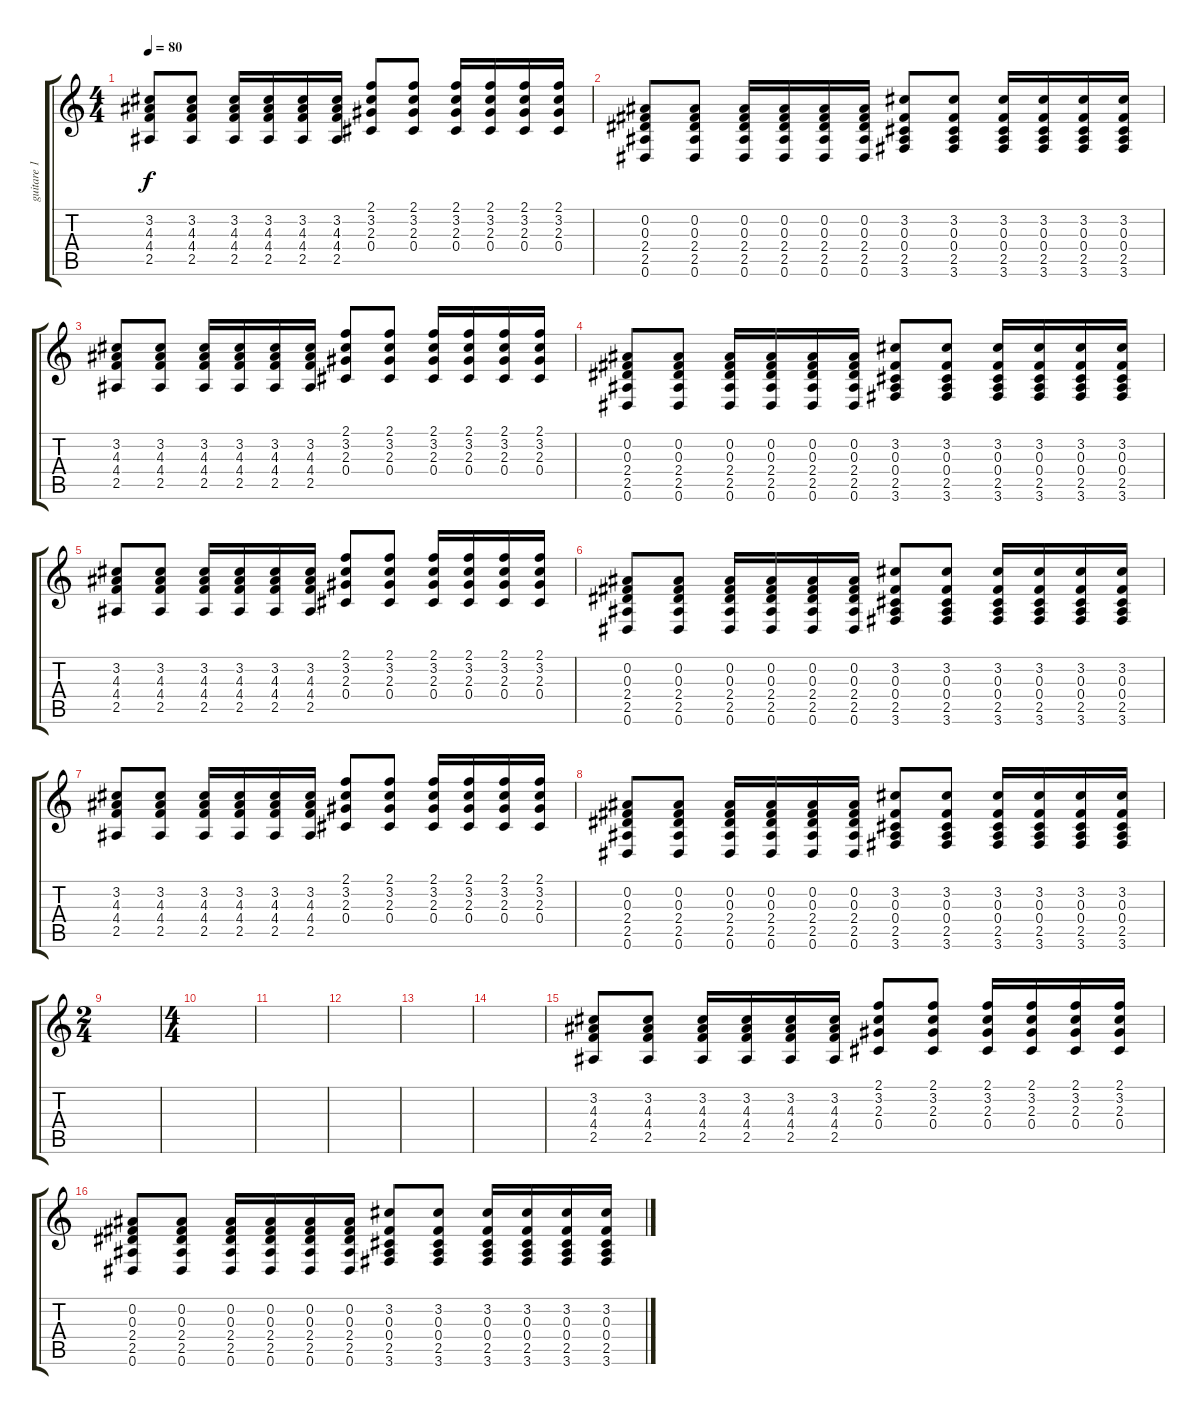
\track ("guitare 1" "guitare 1") {instrument acousticguitarsteel}
\staff {score tabs}
\tuning (Eb4 Bb3 Gb3 Db3 Ab2 Eb2) {hide}
\ts (4 4)
\tempo 80
\clef g2
\ks c
(3.2 4.3 4.4 2.5).8{dy f instrument acousticguitarsteel} (3.2 4.3 4.4 2.5).8 (3.2 4.3 4.4 2.5).16 (3.2 4.3 4.4 2.5).16 (3.2 4.3 4.4 2.5).16 (3.2 4.3 4.4 2.5).16 (2.1 3.2 2.3 0.4).8 (2.1 3.2 2.3 0.4).8 (2.1 3.2 2.3 0.4).16 (2.1 3.2 2.3 0.4).16 (2.1 3.2 2.3 0.4).16 (2.1 3.2 2.3 0.4).16 |
(0.2 0.3 2.4 2.5 0.6).8 (0.2 0.3 2.4 2.5 0.6).8 (0.2 0.3 2.4 2.5 0.6).16 (0.2 0.3 2.4 2.5 0.6).16 (0.2 0.3 2.4 2.5 0.6).16 (0.2 0.3 2.4 2.5 0.6).16 (3.2 0.3 0.4 2.5 3.6).8 (3.2 0.3 0.4 2.5 3.6).8 (3.2 0.3 0.4 2.5 3.6).16 (3.2 0.3 0.4 2.5 3.6).16 (3.2 0.3 0.4 2.5 3.6).16 (3.2 0.3 0.4 2.5 3.6).16 |
(3.2 4.3 4.4 2.5).8 (3.2 4.3 4.4 2.5).8 (3.2 4.3 4.4 2.5).16 (3.2 4.3 4.4 2.5).16 (3.2 4.3 4.4 2.5).16 (3.2 4.3 4.4 2.5).16 (2.1 3.2 2.3 0.4).8 (2.1 3.2 2.3 0.4).8 (2.1 3.2 2.3 0.4).16 (2.1 3.2 2.3 0.4).16 (2.1 3.2 2.3 0.4).16 (2.1 3.2 2.3 0.4).16 |
(0.2 0.3 2.4 2.5 0.6).8 (0.2 0.3 2.4 2.5 0.6).8 (0.2 0.3 2.4 2.5 0.6).16 (0.2 0.3 2.4 2.5 0.6).16 (0.2 0.3 2.4 2.5 0.6).16 (0.2 0.3 2.4 2.5 0.6).16 (3.2 0.3 0.4 2.5 3.6).8 (3.2 0.3 0.4 2.5 3.6).8 (3.2 0.3 0.4 2.5 3.6).16 (3.2 0.3 0.4 2.5 3.6).16 (3.2 0.3 0.4 2.5 3.6).16 (3.2 0.3 0.4 2.5 3.6).16 |
(3.2 4.3 4.4 2.5).8 (3.2 4.3 4.4 2.5).8 (3.2 4.3 4.4 2.5).16 (3.2 4.3 4.4 2.5).16 (3.2 4.3 4.4 2.5).16 (3.2 4.3 4.4 2.5).16 (2.1 3.2 2.3 0.4).8 (2.1 3.2 2.3 0.4).8 (2.1 3.2 2.3 0.4).16 (2.1 3.2 2.3 0.4).16 (2.1 3.2 2.3 0.4).16 (2.1 3.2 2.3 0.4).16 |
(0.2 0.3 2.4 2.5 0.6).8 (0.2 0.3 2.4 2.5 0.6).8 (0.2 0.3 2.4 2.5 0.6).16 (0.2 0.3 2.4 2.5 0.6).16 (0.2 0.3 2.4 2.5 0.6).16 (0.2 0.3 2.4 2.5 0.6).16 (3.2 0.3 0.4 2.5 3.6).8 (3.2 0.3 0.4 2.5 3.6).8 (3.2 0.3 0.4 2.5 3.6).16 (3.2 0.3 0.4 2.5 3.6).16 (3.2 0.3 0.4 2.5 3.6).16 (3.2 0.3 0.4 2.5 3.6).16 |
(3.2 4.3 4.4 2.5).8 (3.2 4.3 4.4 2.5).8 (3.2 4.3 4.4 2.5).16 (3.2 4.3 4.4 2.5).16 (3.2 4.3 4.4 2.5).16 (3.2 4.3 4.4 2.5).16 (2.1 3.2 2.3 0.4).8 (2.1 3.2 2.3 0.4).8 (2.1 3.2 2.3 0.4).16 (2.1 3.2 2.3 0.4).16 (2.1 3.2 2.3 0.4).16 (2.1 3.2 2.3 0.4).16 |
(0.2 0.3 2.4 2.5 0.6).8 (0.2 0.3 2.4 2.5 0.6).8 (0.2 0.3 2.4 2.5 0.6).16 (0.2 0.3 2.4 2.5 0.6).16 (0.2 0.3 2.4 2.5 0.6).16 (0.2 0.3 2.4 2.5 0.6).16 (3.2 0.3 0.4 2.5 3.6).8 (3.2 0.3 0.4 2.5 3.6).8 (3.2 0.3 0.4 2.5 3.6).16 (3.2 0.3 0.4 2.5 3.6).16 (3.2 0.3 0.4 2.5 3.6).16 (3.2 0.3 0.4 2.5 3.6).16 |
\ts (2 4)
|
\ts (4 4)
|
|
|
|
|
(3.2 4.3 4.4 2.5).8 (3.2 4.3 4.4 2.5).8 (3.2 4.3 4.4 2.5).16 (3.2 4.3 4.4 2.5).16 (3.2 4.3 4.4 2.5).16 (3.2 4.3 4.4 2.5).16 (2.1 3.2 2.3 0.4).8 (2.1 3.2 2.3 0.4).8 (2.1 3.2 2.3 0.4).16 (2.1 3.2 2.3 0.4).16 (2.1 3.2 2.3 0.4).16 (2.1 3.2 2.3 0.4).16 |
(0.2 0.3 2.4 2.5 0.6).8 (0.2 0.3 2.4 2.5 0.6).8 (0.2 0.3 2.4 2.5 0.6).16 (0.2 0.3 2.4 2.5 0.6).16 (0.2 0.3 2.4 2.5 0.6).16 (0.2 0.3 2.4 2.5 0.6).16 (3.2 0.3 0.4 2.5 3.6).8 (3.2 0.3 0.4 2.5 3.6).8 (3.2 0.3 0.4 2.5 3.6).16 (3.2 0.3 0.4 2.5 3.6).16 (3.2 0.3 0.4 2.5 3.6).16 (3.2 0.3 0.4 2.5 3.6).16
